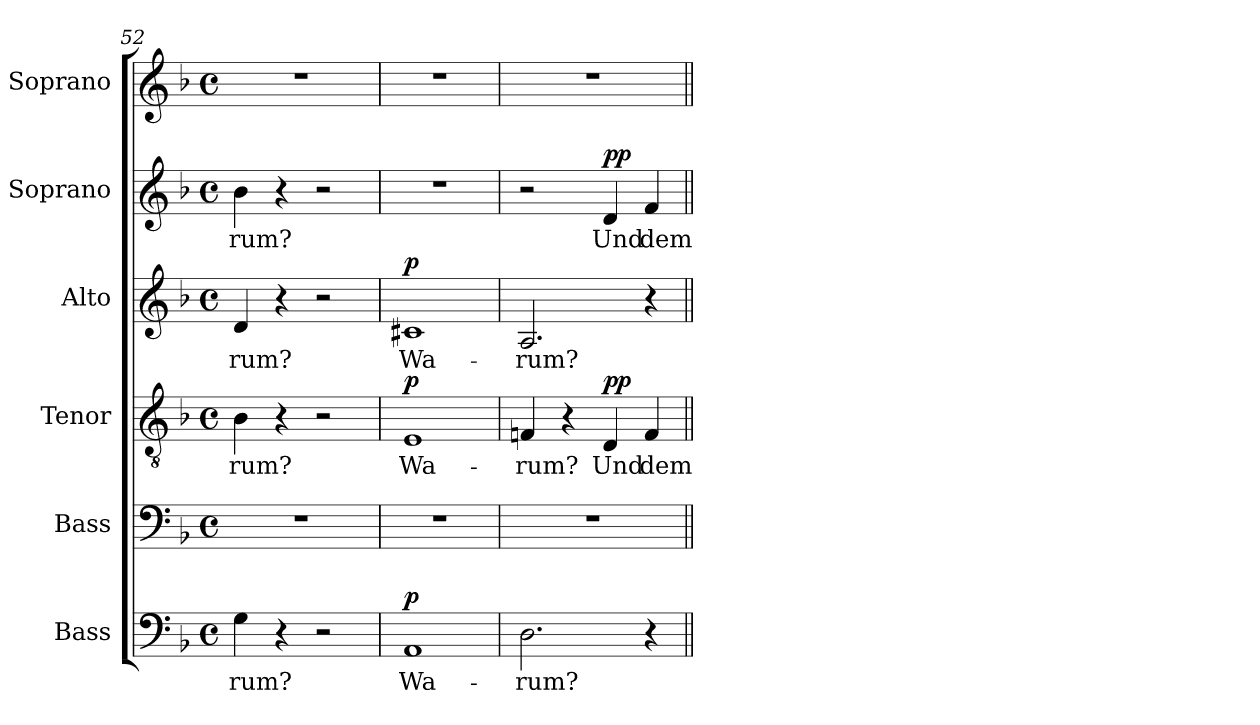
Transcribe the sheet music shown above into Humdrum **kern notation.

**kern	**text	**dynam	**kern	**kern	**text	**dynam	**kern	**text	**dynam	**kern	**text	**dynam	**kern
*part6	*part6	*part6	*part5	*part4	*part4	*part4	*part3	*part3	*part3	*part2	*part2	*part2	*part1
*staff6	*staff6	*staff6	*staff5	*staff4	*staff4	*staff4	*staff3	*staff3	*staff3	*staff2	*staff2	*staff2	*staff1
*I"Bass	*	*	*I"Bass	*I"Tenor	*	*	*I"Alto	*	*	*I"Soprano	*	*	*I"Soprano
*I'B.	*	*	*I'B.	*I'T.	*	*	*I'A.	*	*	*I'S.	*	*	*I'S.
*clefF4	*	*	*clefF4	*clefGv2	*	*	*clefG2	*	*	*clefG2	*	*	*clefG2
*	*	*	*	*ITrd7c12	*	*	*	*	*	*	*	*	*
*k[b-]	*	*	*k[b-]	*k[b-]	*	*	*k[b-]	*	*	*k[b-]	*	*	*k[b-]
*F:	*	*	*F:	*F:	*	*	*F:	*	*	*F:	*	*	*F:
*M4/4	*	*	*M4/4	*M4/4	*	*	*M4/4	*	*	*M4/4	*	*	*M4/4
*met(c)	*	*	*met(c)	*met(c)	*	*	*met(c)	*	*	*met(c)	*	*	*met(c)
=52	=52	=52	=52	=52	=52	=52	=52	=52	=52	=52	=52	=52	=52
!	!LO:LY:b:color=#000000	!	!	!	!	!	!	!	!	!	!	!	!
!	!	!	!	!	!LO:LY:b:color=#000000	!	!	!	!	!	!	!	!
!	!	!	!	!	!	!	!	!LO:LY:b:color=#000000	!	!	!	!	!
!	!	!	!	!	!	!	!	!	!	!	!LO:LY:b:color=#000000	!	!
4Gi\	-rum?	.	1r	4BB-i\	-rum?	.	4di/	-rum?	.	4b-i\	-rum?	.	1r
4r	.	.	.	4r	.	.	4r	.	.	4r	.	.	.
2r	.	.	.	2r	.	.	2r	.	.	2r	.	.	.
=53	=53	=53	=53	=53	=53	=53	=53	=53	=53	=53	=53	=53	=53
!	!LO:LY:b:color=#000000	!	!	!	!	!	!	!	!	!	!	!	!
!	!	!	!	!	!LO:LY:b:color=#000000	!	!	!	!	!	!	!	!
!	!	!	!	!	!	!	!	!LO:LY:b:color=#000000	!	!	!	!	!
1AAi	Wa-	p	1r	1EEi	Wa-	p	1c#Xi	Wa-	p	1r	.	.	1r
=54	=54	=54	=54	=54	=54	=54	=54	=54	=54	=54	=54	=54	=54
!	!LO:LY:b:color=#000000	!	!	!	!	!	!	!	!	!	!	!	!
!	!	!	!	!	!LO:LY:b:color=#000000	!	!	!	!	!	!	!	!
!	!	!	!	!	!	!	!	!LO:LY:b:color=#000000	!	!	!	!	!
2.Di\	-rum?	.	1r	4FFni/	-rum?	.	2.Ai/	-rum?	.	2r	.	.	1r
.	.	.	.	4r	.	.	.	.	.	.	.	.	.
!	!	!	!	!	!LO:LY:b:color=#000000	!	!	!	!	!	!	!	!
!	!	!	!	!	!	!	!	!	!	!	!LO:LY:b:color=#000000	!	!
.	.	.	.	4DDi/	Und	pp	.	.	.	4di/	Und	pp	.
!	!	!	!	!	!LO:LY:b:color=#000000	!	!	!	!	!	!	!	!
!	!	!	!	!	!	!	!	!	!	!	!LO:LY:b:color=#000000	!	!
4r	.	.	.	4FFi/	dem	.	4r	.	.	4fi/	dem	.	.
=||	=||	=||	=||	=||	=||	=||	=||	=||	=||	=||	=||	=||	=||
*-	*-	*-	*-	*-	*-	*-	*-	*-	*-	*-	*-	*-	*-
